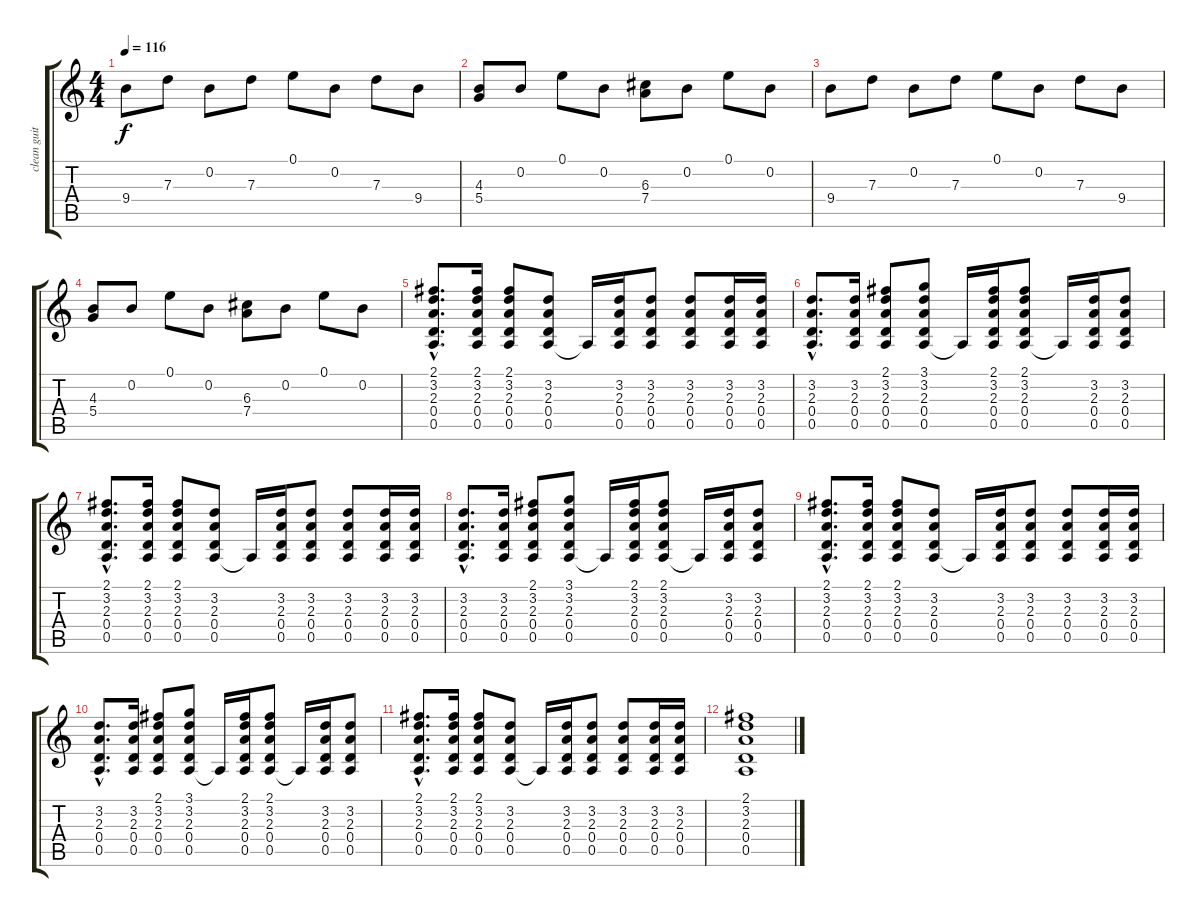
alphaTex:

\track ("clean guitar" "clean guit") {instrument electricguitarclean}
\staff {score tabs}
\tuning (E4 B3 G3 D3 A2 E2) {hide}
\ts (4 4)
\tempo 116
\clef g2
\ks c
9.4.8{dy f} 7.3.8 0.2.8 7.3.8 0.1.8 0.2.8 7.3.8 9.4.8 |
(4.3 5.4).8 0.2.8 0.1.8 0.2.8 (6.3 7.4).8 0.2.8 0.1.8 0.2.8 |
9.4.8 7.3.8 0.2.8 7.3.8 0.1.8 0.2.8 7.3.8 9.4.8 |
(4.3 5.4).8 0.2.8 0.1.8 0.2.8 (6.3 7.4).8 0.2.8 0.1.8 0.2.8 |
(2.1{hac} 3.2{hac} 2.3{hac} 0.4{hac} 0.5{hac}).8{d} (2.1 3.2 2.3 0.4 0.5).16 (2.1 3.2 2.3 0.4 0.5).8 (3.2 2.3 0.4 0.5).8 0.5{t}.16 (3.2 2.3 0.4 0.5).16 (3.2 2.3 0.4 0.5).8 (3.2 2.3 0.4 0.5).8 (3.2 2.3 0.4 0.5).16 (3.2 2.3 0.4 0.5).16 |
(3.2{hac} 2.3{hac} 0.4{hac} 0.5{hac}).8{d} (3.2 2.3 0.4 0.5).16 (2.1 3.2 2.3 0.4 0.5).8 (3.1 3.2 2.3 0.4 0.5).8 0.5{t}.16 (2.1 3.2 2.3 0.4 0.5).16 (2.1 3.2 2.3 0.4 0.5).8 0.5{t}.16 (3.2 2.3 0.4 0.5).16 (3.2 2.3 0.4 0.5).8 |
(2.1{hac} 3.2{hac} 2.3{hac} 0.4{hac} 0.5{hac}).8{d} (2.1 3.2 2.3 0.4 0.5).16 (2.1 3.2 2.3 0.4 0.5).8 (3.2 2.3 0.4 0.5).8 0.5{t}.16 (3.2 2.3 0.4 0.5).16 (3.2 2.3 0.4 0.5).8 (3.2 2.3 0.4 0.5).8 (3.2 2.3 0.4 0.5).16 (3.2 2.3 0.4 0.5).16 |
(3.2{hac} 2.3{hac} 0.4{hac} 0.5{hac}).8{d} (3.2 2.3 0.4 0.5).16 (2.1 3.2 2.3 0.4 0.5).8 (3.1 3.2 2.3 0.4 0.5).8 0.5{t}.16 (2.1 3.2 2.3 0.4 0.5).16 (2.1 3.2 2.3 0.4 0.5).8 0.5{t}.16 (3.2 2.3 0.4 0.5).16 (3.2 2.3 0.4 0.5).8 |
(2.1{hac} 3.2{hac} 2.3{hac} 0.4{hac} 0.5{hac}).8{d} (2.1 3.2 2.3 0.4 0.5).16 (2.1 3.2 2.3 0.4 0.5).8 (3.2 2.3 0.4 0.5).8 0.5{t}.16 (3.2 2.3 0.4 0.5).16 (3.2 2.3 0.4 0.5).8 (3.2 2.3 0.4 0.5).8 (3.2 2.3 0.4 0.5).16 (3.2 2.3 0.4 0.5).16 |
(3.2{hac} 2.3{hac} 0.4{hac} 0.5{hac}).8{d} (3.2 2.3 0.4 0.5).16 (2.1 3.2 2.3 0.4 0.5).8 (3.1 3.2 2.3 0.4 0.5).8 0.5{t}.16 (2.1 3.2 2.3 0.4 0.5).16 (2.1 3.2 2.3 0.4 0.5).8 0.5{t}.16 (3.2 2.3 0.4 0.5).16 (3.2 2.3 0.4 0.5).8 |
(2.1{hac} 3.2{hac} 2.3{hac} 0.4{hac} 0.5{hac}).8{d} (2.1 3.2 2.3 0.4 0.5).16 (2.1 3.2 2.3 0.4 0.5).8 (3.2 2.3 0.4 0.5).8 0.5{t}.16 (3.2 2.3 0.4 0.5).16 (3.2 2.3 0.4 0.5).8 (3.2 2.3 0.4 0.5).8 (3.2 2.3 0.4 0.5).16 (3.2 2.3 0.4 0.5).16 |
(2.1 3.2 2.3 0.4 0.5).1
